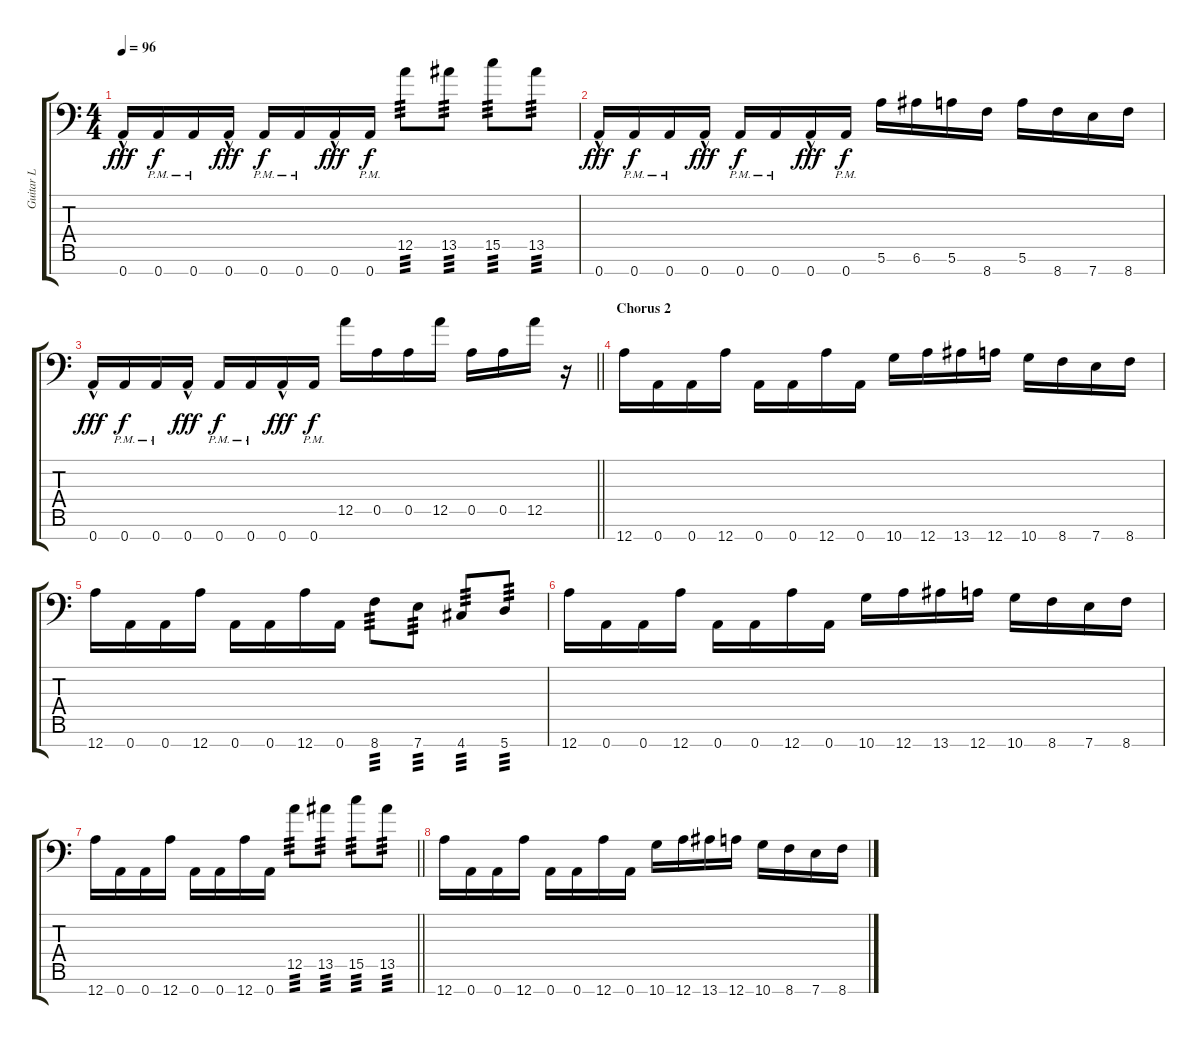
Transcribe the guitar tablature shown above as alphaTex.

\track ("Guitar L" "Guitar L") {instrument distortionguitar}
\staff {score tabs}
\tuning (E4 B3 G3 D3 A2 E2 A1) {hide}
\ts (4 4)
\tempo 96
\clef f4
\ks c
0.7{hac}.16{dy fff} 0.7{pm}.16{dy f} 0.7{pm}.16 0.7{hac}.16{dy fff} 0.7{pm}.16{dy f} 0.7{pm}.16 0.7{hac}.16{dy fff} 0.7{pm}.16{dy f} 12.5.8{tp 3} 13.5.8{tp 3} 15.5.8{tp 3} 13.5.8{tp 3} |
0.7{hac}.16{dy fff} 0.7{pm}.16{dy f} 0.7{pm}.16 0.7{hac}.16{dy fff} 0.7{pm}.16{dy f} 0.7{pm}.16 0.7{hac}.16{dy fff} 0.7{pm}.16{dy f} 5.6.16 6.6.16 5.6.16 8.7.16 5.6.16 8.7.16 7.7.16 8.7.16 |
\barLineRight lightlight
0.7{hac}.16{dy fff} 0.7{pm}.16{dy f} 0.7{pm}.16 0.7{hac}.16{dy fff} 0.7{pm}.16{dy f} 0.7{pm}.16 0.7{hac}.16{dy fff} 0.7{pm}.16{dy f} 12.5.16 0.5.16 0.5.16 12.5.16 0.5.16 0.5.16 12.5.16 r.16 |
\section ("" "Chorus 2")
12.7.16 0.7.16 0.7.16 12.7.16 0.7.16 0.7.16 12.7.16 0.7.16 10.7.16 12.7.16 13.7.16 12.7.16 10.7.16 8.7.16 7.7.16 8.7.16 |
12.7.16 0.7.16 0.7.16 12.7.16 0.7.16 0.7.16 12.7.16 0.7.16 8.7.8{tp 3} 7.7.8{tp 3} 4.7.8{tp 3} 5.7.8{tp 3} |
12.7.16 0.7.16 0.7.16 12.7.16 0.7.16 0.7.16 12.7.16 0.7.16 10.7.16 12.7.16 13.7.16 12.7.16 10.7.16 8.7.16 7.7.16 8.7.16 |
\barLineRight lightlight
12.7.16 0.7.16 0.7.16 12.7.16 0.7.16 0.7.16 12.7.16 0.7.16 12.5.8{tp 3} 13.5.8{tp 3} 15.5.8{tp 3} 13.5.8{tp 3} |
12.7.16 0.7.16 0.7.16 12.7.16 0.7.16 0.7.16 12.7.16 0.7.16 10.7.16 12.7.16 13.7.16 12.7.16 10.7.16 8.7.16 7.7.16 8.7.16
